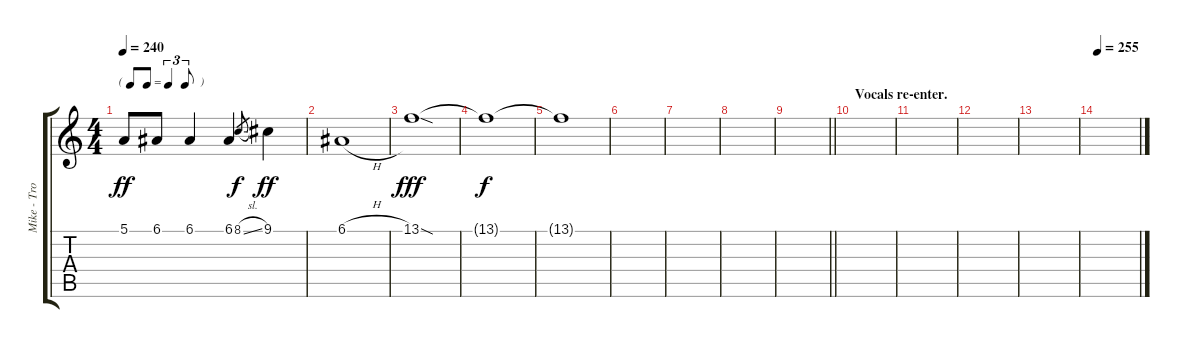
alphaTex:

\track ("Mike - Trombone" "Mike - Tro") {instrument trombone}
\staff {score tabs}
\tuning (E4 B3 G3 D3 A2 E2) {hide}
\ts (4 4)
\tf triplet8th
\tempo 240
\clef g2
\ks c
5.1.8{dy ff} 6.1.8 6.1.4 6.1.4 8.1{sl}.8{gr dy f} 9.1.4{dy ff} |
6.1{h}.1 |
13.1{sod}.1{dy fff volume 0} |
13.1{t}.1{dy f} |
13.1{t}.1 |
|
|
|
\barLineRight lightlight
|
\section ("" "Vocals re-enter.")
|
|
|
|
\tempo 255
